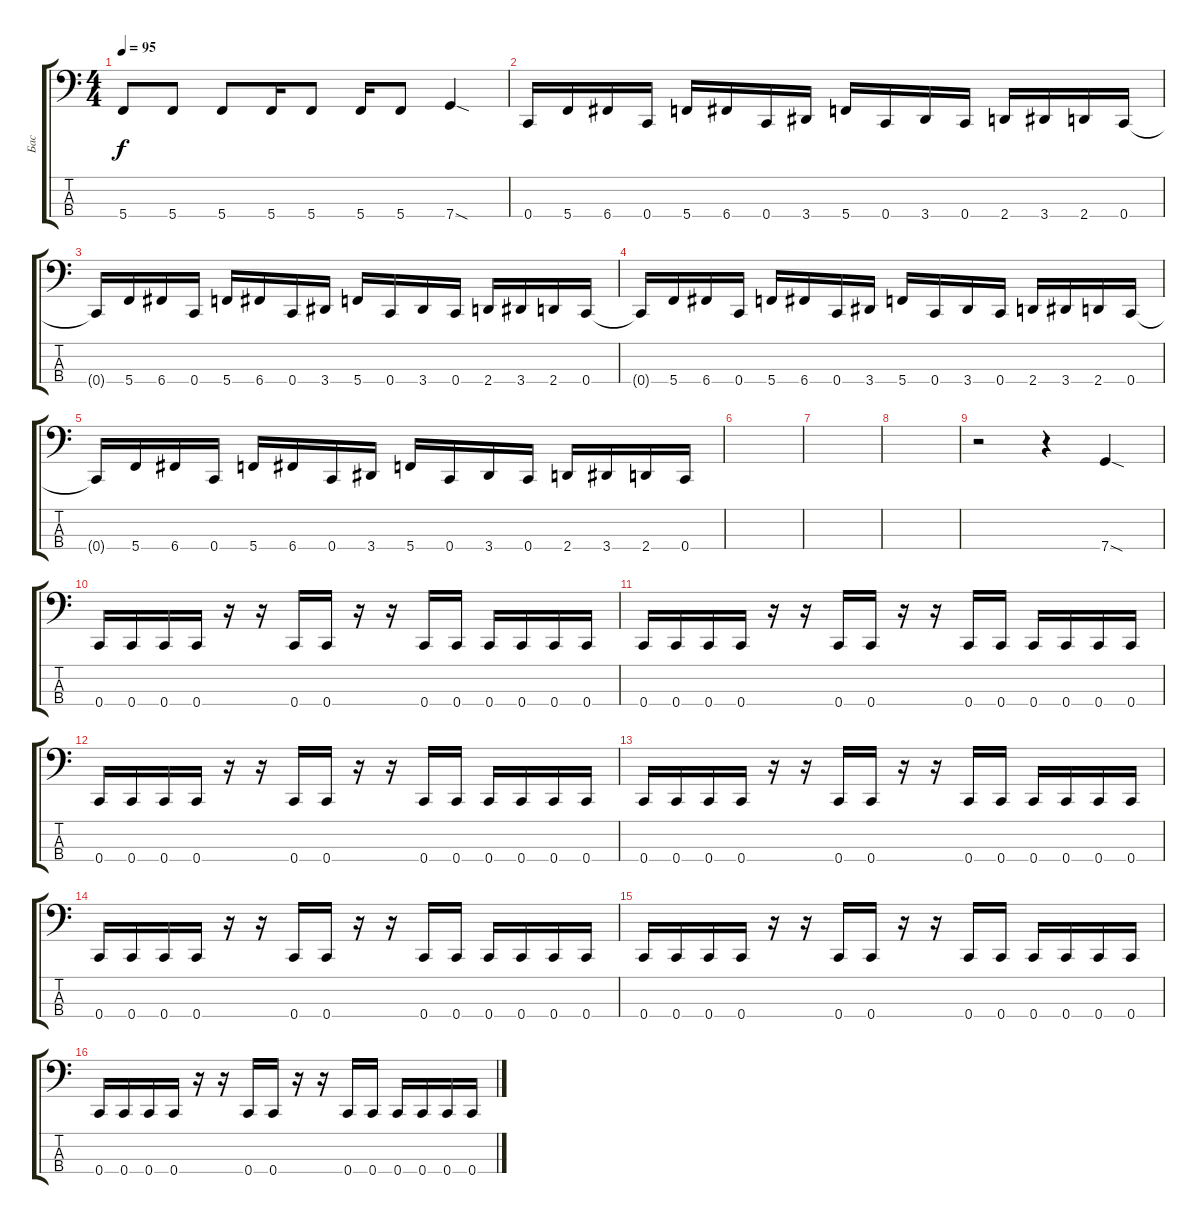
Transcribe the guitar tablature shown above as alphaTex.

\track ("Бас" "Бас") {instrument electricbassfinger}
\staff {score tabs}
\tuning (F2 C2 G1 C1) {hide}
\ts (4 4)
\tempo 95
\clef f4
\ks c
5.4{t}.8{dy f} 5.4.8 5.4.8 5.4.16 5.4.8 5.4.16 5.4.8 7.4{sod}.4 |
0.4.16 5.4.16 6.4.16 0.4.16 5.4.16 6.4.16 0.4.16 3.4.16 5.4.16 0.4.16 3.4.16 0.4.16 2.4.16 3.4.16 2.4.16 0.4.16 |
0.4{t}.16 5.4.16 6.4.16 0.4.16 5.4.16 6.4.16 0.4.16 3.4.16 5.4.16 0.4.16 3.4.16 0.4.16 2.4.16 3.4.16 2.4.16 0.4.16 |
0.4{t}.16 5.4.16 6.4.16 0.4.16 5.4.16 6.4.16 0.4.16 3.4.16 5.4.16 0.4.16 3.4.16 0.4.16 2.4.16 3.4.16 2.4.16 0.4.16 |
0.4{t}.16 5.4.16 6.4.16 0.4.16 5.4.16 6.4.16 0.4.16 3.4.16 5.4.16 0.4.16 3.4.16 0.4.16 2.4.16 3.4.16 2.4.16 0.4.16 |
|
|
|
r.2 r.4 7.4{sod}.4 |
0.4.16 0.4.16 0.4.16 0.4.16 r.16 r.16 0.4.16 0.4.16 r.16 r.16 0.4.16 0.4.16 0.4.16 0.4.16 0.4.16 0.4.16 |
0.4.16 0.4.16 0.4.16 0.4.16 r.16 r.16 0.4.16 0.4.16 r.16 r.16 0.4.16 0.4.16 0.4.16 0.4.16 0.4.16 0.4.16 |
0.4.16 0.4.16 0.4.16 0.4.16 r.16 r.16 0.4.16 0.4.16 r.16 r.16 0.4.16 0.4.16 0.4.16 0.4.16 0.4.16 0.4.16 |
0.4.16 0.4.16 0.4.16 0.4.16 r.16 r.16 0.4.16 0.4.16 r.16 r.16 0.4.16 0.4.16 0.4.16 0.4.16 0.4.16 0.4.16 |
0.4.16 0.4.16 0.4.16 0.4.16 r.16 r.16 0.4.16 0.4.16 r.16 r.16 0.4.16 0.4.16 0.4.16 0.4.16 0.4.16 0.4.16 |
0.4.16 0.4.16 0.4.16 0.4.16 r.16 r.16 0.4.16 0.4.16 r.16 r.16 0.4.16 0.4.16 0.4.16 0.4.16 0.4.16 0.4.16 |
0.4.16 0.4.16 0.4.16 0.4.16 r.16 r.16 0.4.16 0.4.16 r.16 r.16 0.4.16 0.4.16 0.4.16 0.4.16 0.4.16 0.4.16
